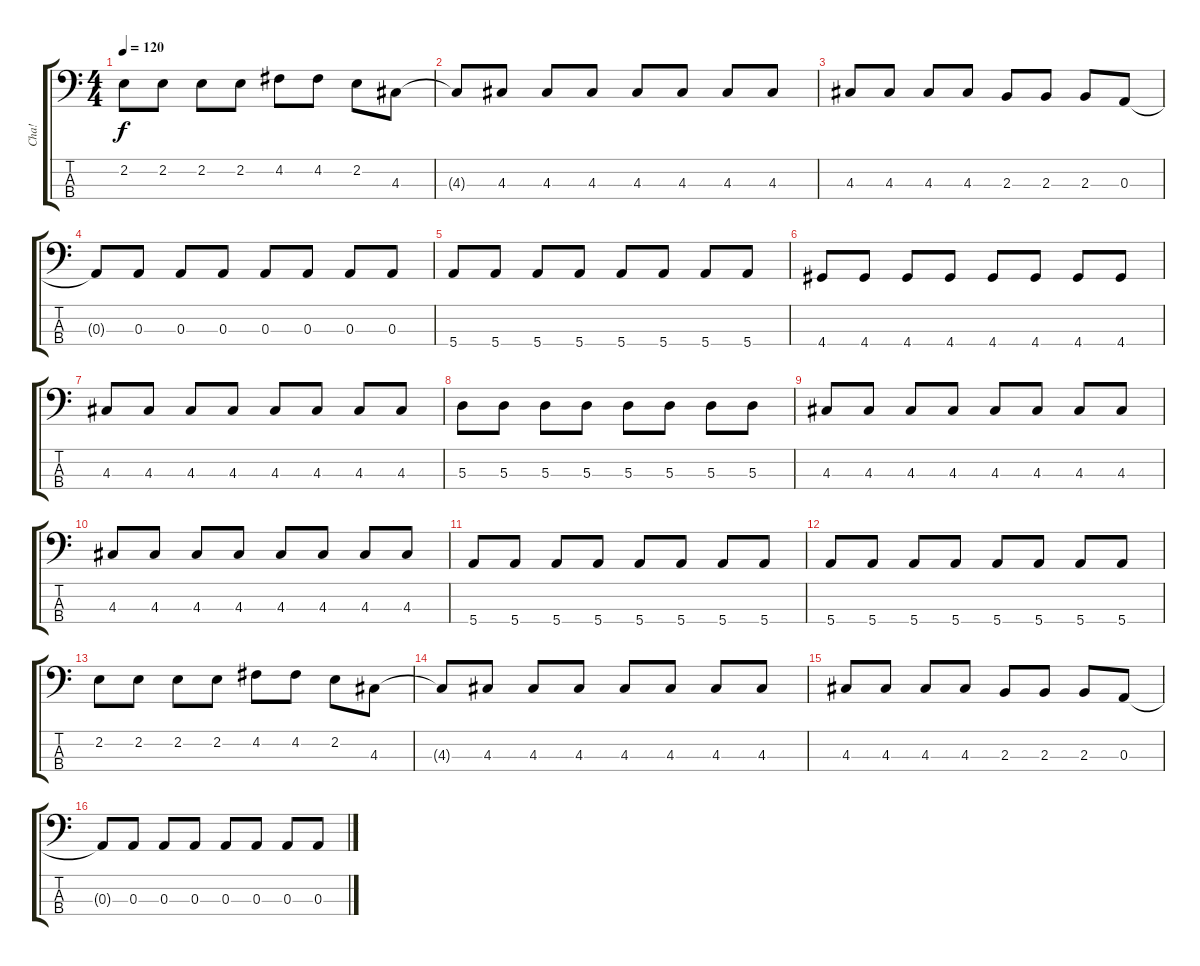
\track ("Cha!" "Cha!") {instrument electricbasspick}
\staff {score tabs}
\tuning (G2 D2 A1 E1) {hide}
\ts (4 4)
\tempo 120
\clef f4
\ks c
2.2.8{dy f} 2.2.8 2.2.8 2.2.8 4.2.8 4.2.8 2.2.8 4.3.8 |
4.3{t}.8 4.3.8 4.3.8 4.3.8 4.3.8 4.3.8 4.3.8 4.3.8 |
4.3.8 4.3.8 4.3.8 4.3.8 2.3.8 2.3.8 2.3.8 0.3.8 |
0.3{t}.8 0.3.8 0.3.8 0.3.8 0.3.8 0.3.8 0.3.8 0.3.8 |
5.4.8 5.4.8 5.4.8 5.4.8 5.4.8 5.4.8 5.4.8 5.4.8 |
4.4.8 4.4.8 4.4.8 4.4.8 4.4.8 4.4.8 4.4.8 4.4.8 |
4.3.8 4.3.8 4.3.8 4.3.8 4.3.8 4.3.8 4.3.8 4.3.8 |
5.3.8 5.3.8 5.3.8 5.3.8 5.3.8 5.3.8 5.3.8 5.3.8 |
4.3.8 4.3.8 4.3.8 4.3.8 4.3.8 4.3.8 4.3.8 4.3.8 |
4.3.8 4.3.8 4.3.8 4.3.8 4.3.8 4.3.8 4.3.8 4.3.8 |
5.4.8 5.4.8 5.4.8 5.4.8 5.4.8 5.4.8 5.4.8 5.4.8 |
5.4.8 5.4.8 5.4.8 5.4.8 5.4.8 5.4.8 5.4.8 5.4.8 |
2.2.8 2.2.8 2.2.8 2.2.8 4.2.8 4.2.8 2.2.8 4.3.8 |
4.3{t}.8 4.3.8 4.3.8 4.3.8 4.3.8 4.3.8 4.3.8 4.3.8 |
4.3.8 4.3.8 4.3.8 4.3.8 2.3.8 2.3.8 2.3.8 0.3.8 |
0.3{t}.8 0.3.8 0.3.8 0.3.8 0.3.8 0.3.8 0.3.8 0.3.8
